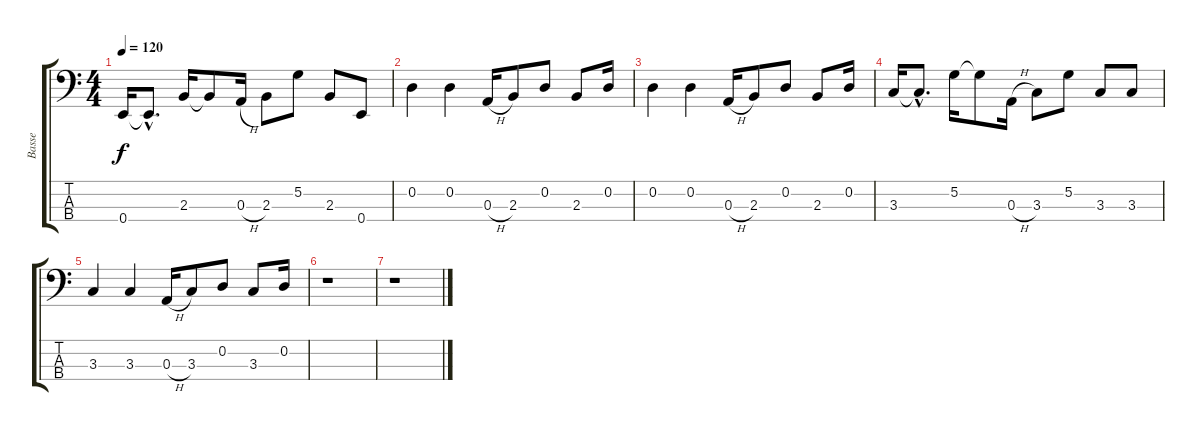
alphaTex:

\track ("Basse" "Basse") {instrument electricbassfinger}
\staff {score tabs}
\tuning (G2 D2 A1 E1) {hide}
\ts (4 4)
\tempo 120
\clef f4
\ks c
0.4.16{dy f} 0.4{hac t}.8{d} 2.3.16 2.3{t}.8 0.3{h}.16 2.3.8 5.2.8 2.3.8 0.4.8 |
0.2.4 0.2.4 0.3{h}.16 2.3.8 0.2.8 2.3.8 0.2.16 |
0.2.4 0.2.4 0.3{h}.16 2.3.8 0.2.8 2.3.8 0.2.16 |
3.3.16 3.3{hac t}.8{d} 5.2.16 5.2{t}.8 0.3{h}.16 3.3.8 5.2.8 3.3.8 3.3.8 |
3.3.4 3.3.4 0.3{h}.16 3.3.8 0.2.8 3.3.8 0.2.16 |
r.1 |
r.1
